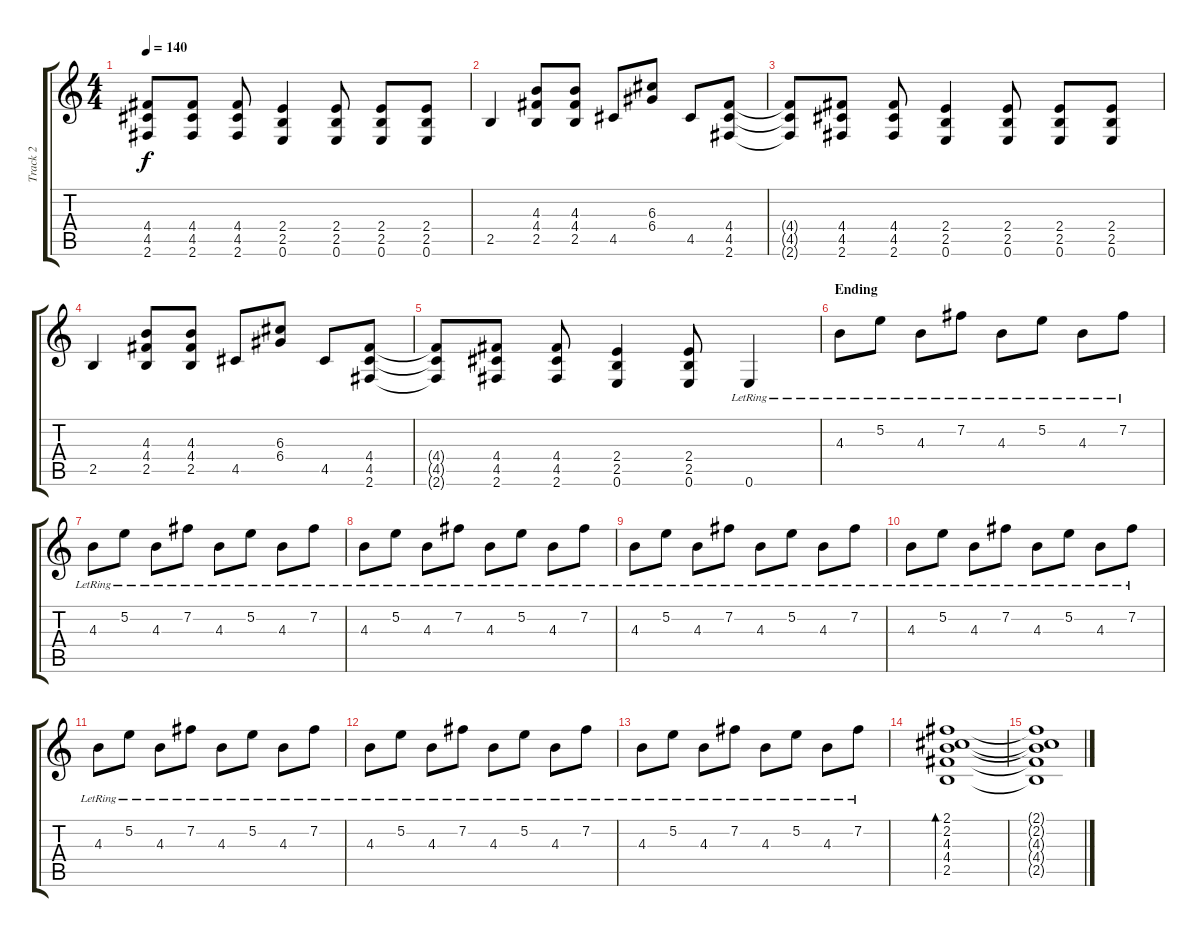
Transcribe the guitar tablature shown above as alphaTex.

\track ("Track 2" "Track 2") {instrument acousticguitarnylon}
\staff {score tabs}
\tuning (E4 B3 G3 D3 A2 E2) {hide}
\ts (4 4)
\tempo 140
\clef g2
\ks c
(4.4{t} 4.5{t} 2.6{t}).8{dy f} (4.4 4.5 2.6).8 (4.4 4.5 2.6).8 (2.4 2.5 0.6).4 (2.4 2.5 0.6).8 (2.4 2.5 0.6).8 (2.4 2.5 0.6).8 |
2.5.4 (4.3 4.4 2.5).8 (4.3 4.4 2.5).8 4.5.8 (6.3 6.4).8 4.5.8 (4.4 4.5 2.6).8 |
(4.4{t} 4.5{t} 2.6{t}).8 (4.4 4.5 2.6).8 (4.4 4.5 2.6).8 (2.4 2.5 0.6).4 (2.4 2.5 0.6).8 (2.4 2.5 0.6).8 (2.4 2.5 0.6).8 |
2.5.4 (4.3 4.4 2.5).8 (4.3 4.4 2.5).8 4.5.8 (6.3 6.4).8 4.5.8 (4.4 4.5 2.6).8 |
(4.4{t} 4.5{t} 2.6{t}).8 (4.4 4.5 2.6).8 (4.4 4.5 2.6).8 (2.4 2.5 0.6).4 (2.4 2.5 0.6).8 0.6{lr}.4 |
\section ("" "Ending")
4.3{lr}.8 5.2{lr}.8 4.3{lr}.8 7.2{lr}.8 4.3{lr}.8 5.2{lr}.8 4.3{lr}.8 7.2{lr}.8 |
4.3{lr}.8 5.2{lr}.8 4.3{lr}.8 7.2{lr}.8 4.3{lr}.8 5.2{lr}.8 4.3{lr}.8 7.2{lr}.8 |
4.3{lr}.8 5.2{lr}.8 4.3{lr}.8 7.2{lr}.8 4.3{lr}.8 5.2{lr}.8 4.3{lr}.8 7.2{lr}.8 |
4.3{lr}.8 5.2{lr}.8 4.3{lr}.8 7.2{lr}.8 4.3{lr}.8 5.2{lr}.8 4.3{lr}.8 7.2{lr}.8 |
4.3{lr}.8 5.2{lr}.8 4.3{lr}.8 7.2{lr}.8 4.3{lr}.8 5.2{lr}.8 4.3{lr}.8 7.2{lr}.8 |
4.3{lr}.8 5.2{lr}.8 4.3{lr}.8 7.2{lr}.8 4.3{lr}.8 5.2{lr}.8 4.3{lr}.8 7.2{lr}.8 |
4.3{lr}.8 5.2{lr}.8 4.3{lr}.8 7.2{lr}.8 4.3{lr}.8 5.2{lr}.8 4.3{lr}.8 7.2{lr}.8 |
4.3{lr}.8 5.2{lr}.8 4.3{lr}.8 7.2{lr}.8 4.3{lr}.8 5.2{lr}.8 4.3{lr}.8 7.2{lr}.8 |
(2.1 2.2 4.3 4.4 2.5).1{bd 60} |
(2.1{t} 2.2{t} 4.3{t} 4.4{t} 2.5{t}).1
